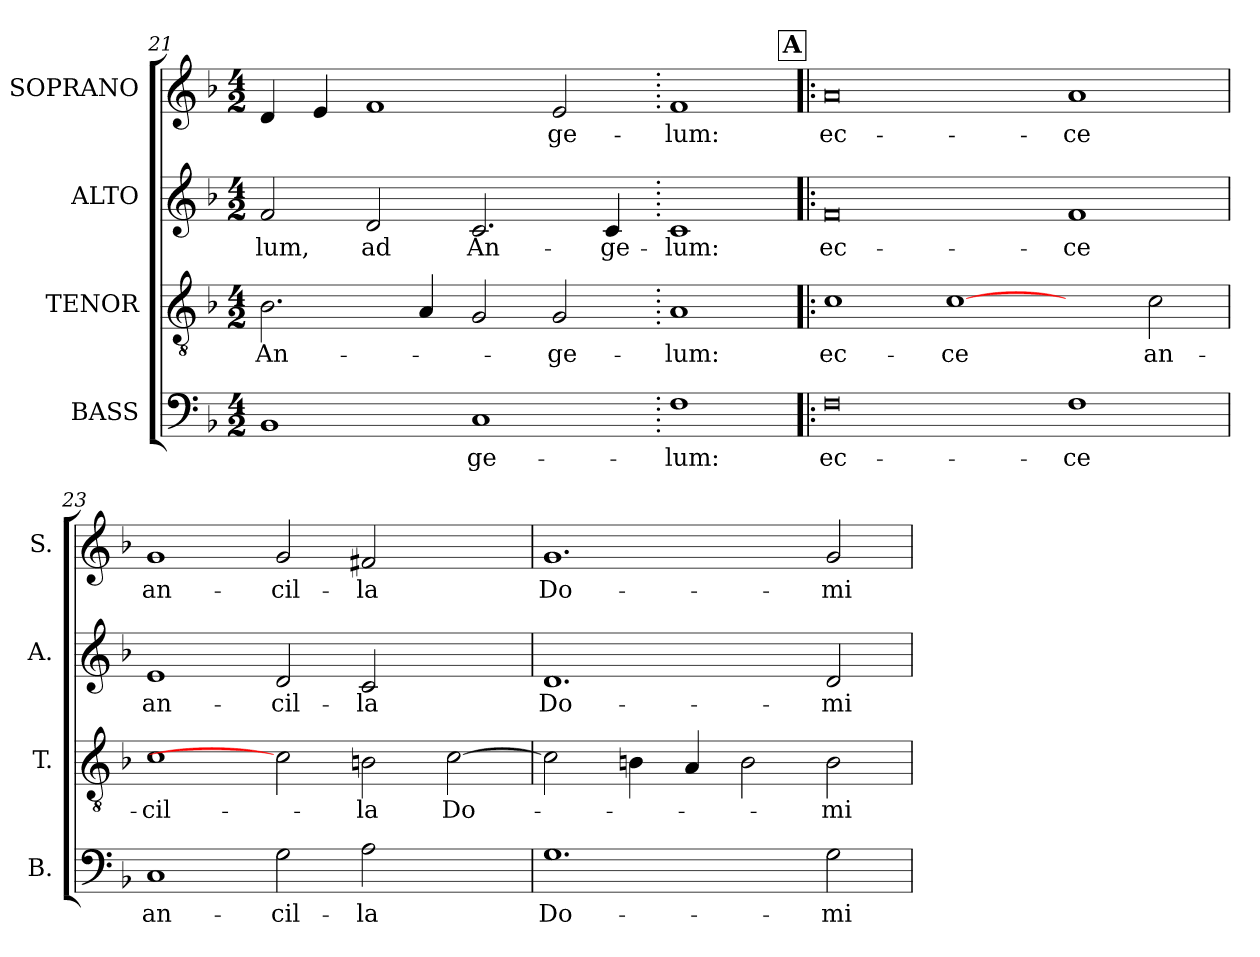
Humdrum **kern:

**kern	**text	**kern	**text	**kern	**text	**kern	**text
*part4	*part4	*part3	*part3	*part2	*part2	*part1	*part1
*staff4	*staff4	*staff3	*staff3	*staff2	*staff2	*staff1	*staff1
*I"BASS	*	*I"TENOR	*	*I"ALTO	*	*I"SOPRANO	*
*I'B.	*	*I'T.	*	*I'A.	*	*I'S.	*
*clefF4	*	*clefGv2	*	*clefG2	*	*clefG2	*
*	*	*ITrd7c12	*	*	*	*	*
*k[b-]	*	*k[b-]	*	*k[b-]	*	*k[b-]	*
*F:	*	*F:	*	*F:	*	*F:	*
*M4/2	*	*M4/2	*	*M4/2	*	*M4/2	*
=21	=21	=21	=21	=21	=21	=21	=21
!	!	!	!LO:LY:b:color=#000000	!	!	!	!
!	!	!	!	!	!LO:LY:b:color=#000000	!	!
1BB-i	.	2.BB-i\	An-	2fi/	-lum,	4di/	.
.	.	.	.	.	.	4ei/	.
!	!	!	!	!	!LO:LY:b:color=#000000	!	!
.	.	.	.	2di/	ad	1fi	.
.	.	4AAi/	.	.	.	.	.
!	!LO:LY:b:color=#000000	!	!	!	!	!	!
!	!	!	!	!	!LO:LY:b:color=#000000	!	!
1Ci	-ge-	2GGi/	.	2.ci/	An-	.	.
!	!	!	!LO:LY:b:color=#000000	!	!	!	!
!	!	!	!	!	!	!	!LO:LY:b:color=#000000
.	.	2GGi/	-ge-	.	.	2ei/	-ge-
!	!	!	!	!	!LO:LY:b:color=#000000	!	!
.	.	.	.	4ci/	-ge-	.	.
=22.	=22.	=22.	=22.	=22.	=22.	=22.	=22.
!	!LO:LY:b:color=#000000	!	!	!	!	!	!
!	!	!	!LO:LY:b:color=#000000	!	!	!	!
!	!	!	!	!	!LO:LY:b:color=#000000	!	!
!	!	!	!	!	!	!	!LO:LY:b:color=#000000
1Fi	-lum:	1AAi	-lum:	1ci	-lum:	1fi	-lum:
!!LO:REH:place=s1:B:color=#000000:enc=box:fs=17.1407:t=A
=22!|:	=22!|:	=22!|:	=22!|:	=22!|:	=22!|:	=22!|:	=22!|:
!	!LO:LY:b:color=#000000	!	!	!	!	!	!
!	!	!	!LO:LY:b:color=#000000	!	!	!	!
!	!	!	!	!	!LO:LY:b:color=#000000	!	!
!	!	!	!	!	!	!	!LO:LY:b:color=#000000
0Fi	ec-	1Ci	ec-	0fi	ec-	0ai	ec-
!	!	!	!LO:LY:b:color=#000000	!	!	!	!
.	.	[1Ci	-ce	.	.	.	.
!	!LO:LY:b:color=#000000	!	!	!	!	!	!
!	!	!	!	!	!LO:LY:b:color=#000000	!	!
!	!	!	!	!	!	!	!LO:LY:b:color=#000000
1Fi	-ce	2ryy	.	1fi	-ce	1ai	-ce
!	!	!	!LO:LY:b:color=#000000	!	!	!	!
.	.	2Ci\	an-	.	.	.	.
!!LO:LB:g=z
=23	=23	=23	=23	=23	=23	=23	=23
!	!LO:LY:b:color=#000000	!	!	!	!	!	!
!	!	!	!LO:LY:b:color=#000000	!	!	!	!
!	!	!	!	!	!LO:LY:b:color=#000000	!	!
!	!	!	!	!	!	!	!LO:LY:b:color=#000000
1Ci	an-	1Ci	-cil-	1ei	an-	1gi	an-
!	!LO:LY:b:color=#000000	!	!	!	!	!	!
!	!	!	!	!	!LO:LY:b:color=#000000	!	!
!	!	!	!	!	!	!	!LO:LY:b:color=#000000
2Gi\	-cil-	2Ci]	.	2di/	-cil-	2gi/	-cil-
!	!LO:LY:b:color=#000000	!	!	!	!	!	!
!	!	!	!LO:LY:b:color=#000000	!	!	!	!
!	!	!	!	!	!LO:LY:b:color=#000000	!	!
!	!	!	!	!	!	!	!LO:LY:b:color=#000000
2Ai\	-la	2BBni\	-la	2ci/	-la	2f#Xi/	-la
!	!	!	!LO:LY:b:color=#000000	!	!	!	!
2ryy	.	[>2Ci\	Do-	2ryy	.	2ryy	.
=24	=24	=24	=24	=24	=24	=24	=24
!	!LO:LY:b:color=#000000	!	!	!	!	!	!
!	!	!	!	!	!LO:LY:b:color=#000000	!	!
!	!	!	!	!	!	!	!LO:LY:b:color=#000000
1.Gi	Do-	2Ci\]	.	1.di	Do-	1.gi	Do-
.	.	4BBni\	.	.	.	.	.
.	.	4AAi/	.	.	.	.	.
.	.	2BBi\	.	.	.	.	.
!	!LO:LY:b:color=#000000	!	!	!	!	!	!
!	!	!	!LO:LY:b:color=#000000	!	!	!	!
!	!	!	!	!	!LO:LY:b:color=#000000	!	!
!	!	!	!	!	!	!	!LO:LY:b:color=#000000
2Gi\	-mi-	2BBi\	-mi-	2di/	-mi-	2gi/	-mi-
=	=	=	=	=	=	=	=
*-	*-	*-	*-	*-	*-	*-	*-
